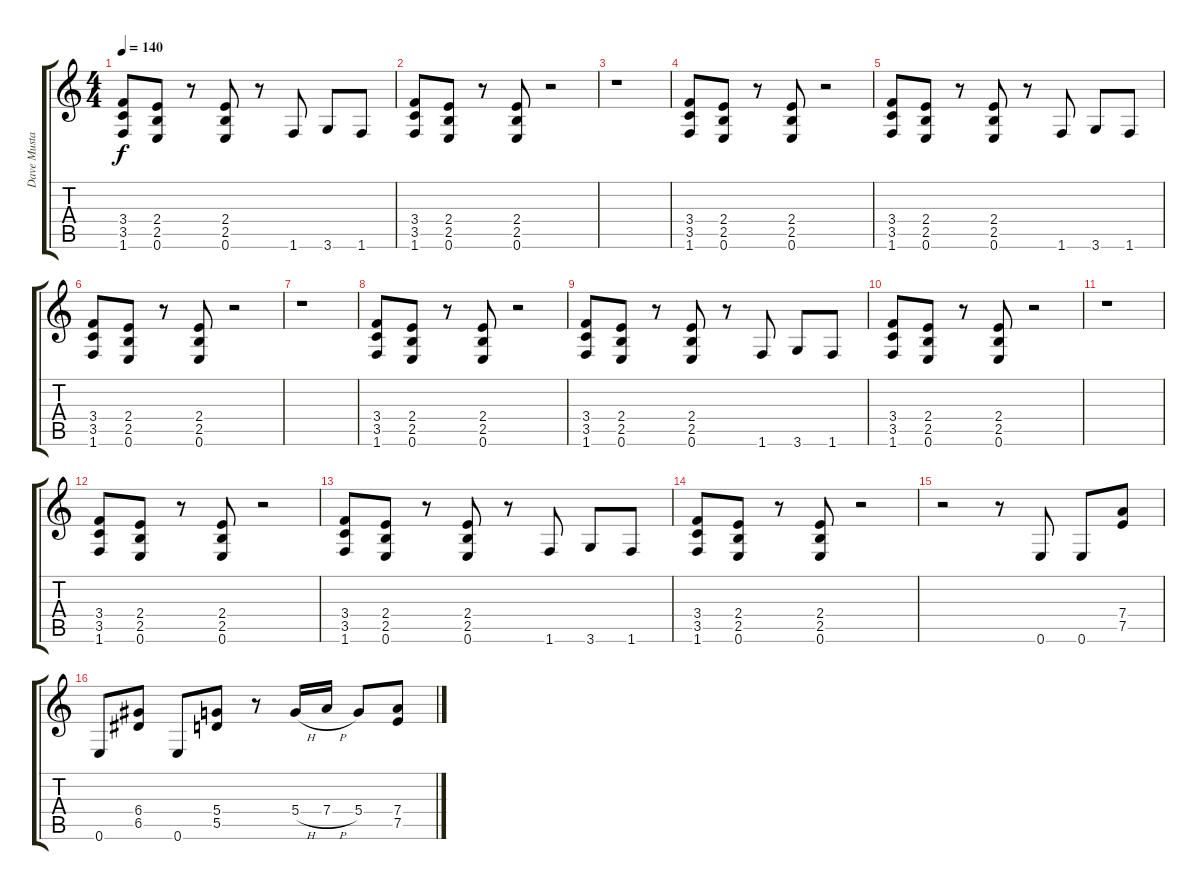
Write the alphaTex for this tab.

\track ("Dave Mustane (Overdriven Guitar)" "Dave Musta") {instrument distortionguitar}
\staff {score tabs}
\tuning (E4 B3 G3 D3 A2 E2) {hide}
\ts (4 4)
\tempo 140
\clef g2
\ks c
(3.4 3.5 1.6).8{dy f} (2.4 2.5 0.6).8 r.8 (2.4 2.5 0.6).8 r.8 1.6.8 3.6.8 1.6.8 |
(3.4 3.5 1.6).8 (2.4 2.5 0.6).8 r.8 (2.4 2.5 0.6).8 r.2 |
r.1 |
(3.4 3.5 1.6).8 (2.4 2.5 0.6).8 r.8 (2.4 2.5 0.6).8 r.2 |
(3.4 3.5 1.6).8 (2.4 2.5 0.6).8 r.8 (2.4 2.5 0.6).8 r.8 1.6.8 3.6.8 1.6.8 |
(3.4 3.5 1.6).8 (2.4 2.5 0.6).8 r.8 (2.4 2.5 0.6).8 r.2 |
r.1 |
(3.4 3.5 1.6).8 (2.4 2.5 0.6).8 r.8 (2.4 2.5 0.6).8 r.2 |
(3.4 3.5 1.6).8 (2.4 2.5 0.6).8 r.8 (2.4 2.5 0.6).8 r.8 1.6.8 3.6.8 1.6.8 |
(3.4 3.5 1.6).8 (2.4 2.5 0.6).8 r.8 (2.4 2.5 0.6).8 r.2 |
r.1 |
(3.4 3.5 1.6).8 (2.4 2.5 0.6).8 r.8 (2.4 2.5 0.6).8 r.2 |
(3.4 3.5 1.6).8 (2.4 2.5 0.6).8 r.8 (2.4 2.5 0.6).8 r.8 1.6.8 3.6.8 1.6.8 |
(3.4 3.5 1.6).8 (2.4 2.5 0.6).8 r.8 (2.4 2.5 0.6).8 r.2 |
r.2 r.8 0.6.8 0.6.8 (7.4 7.5).8 |
0.6.8 (6.4 6.5).8 0.6.8 (5.4 5.5).8 r.8 5.4{h}.16 7.4{h}.16 5.4.8 (7.4 7.5).8
